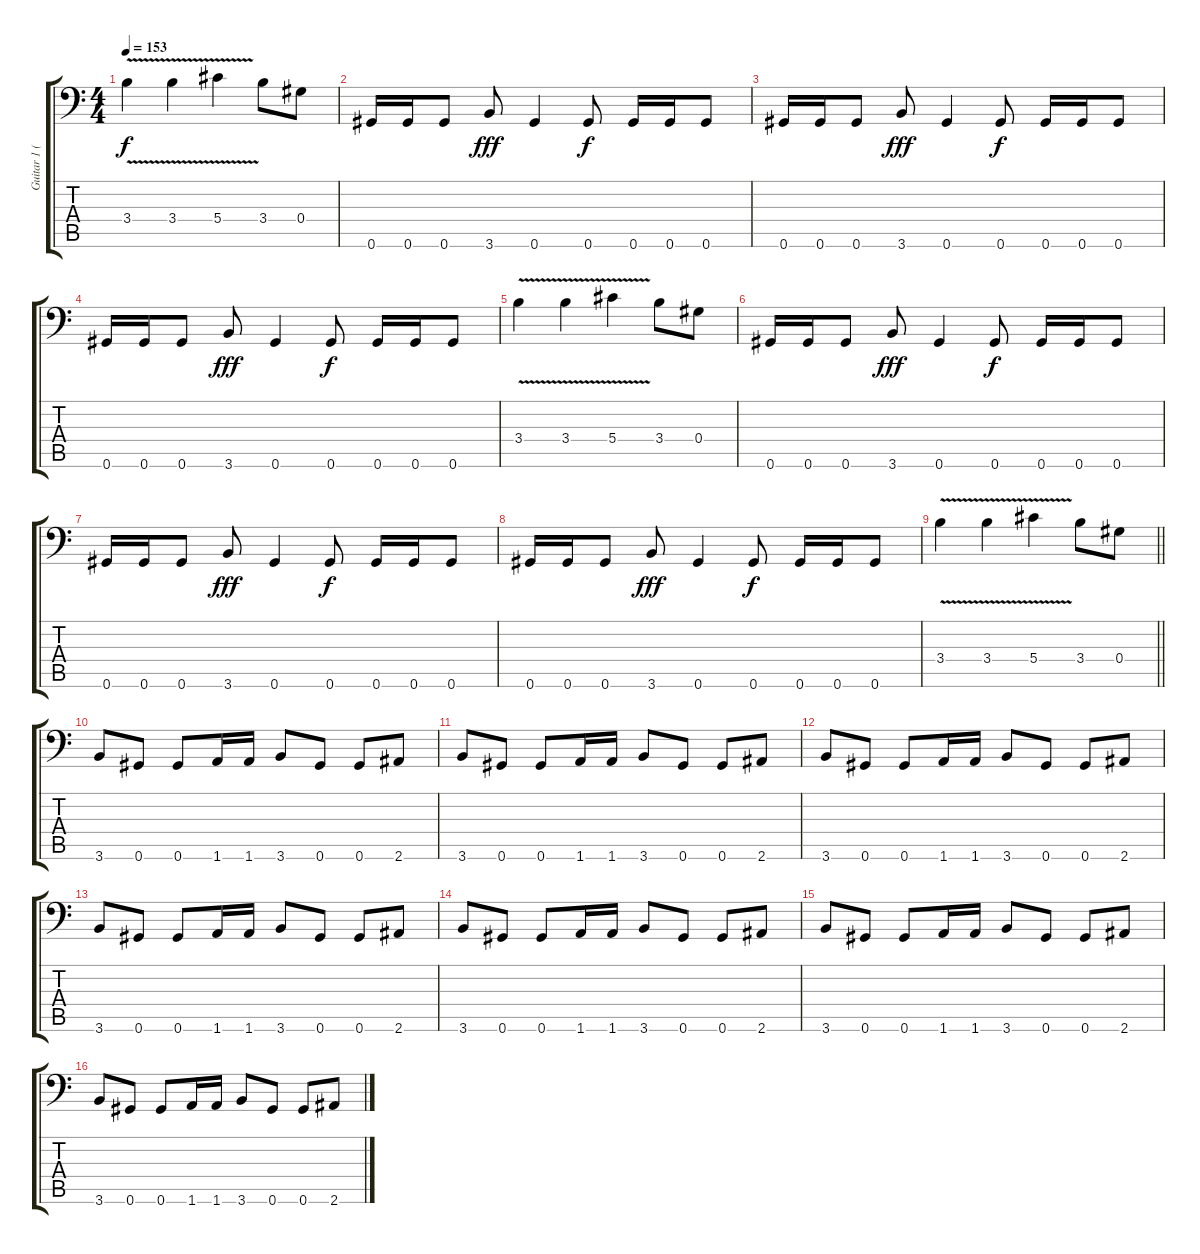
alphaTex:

\track ("Guitar 1 (James)" "Guitar 1 (") {instrument distortionguitar}
\staff {score tabs}
\tuning (Bb3 F3 Db3 Ab2 Eb2 Ab1) {hide}
\ts (4 4)
\tempo 153
\clef f4
\ks c
3.4{v}.4{dy f} 3.4{v}.4 5.4{v}.4 3.4.8 0.4.8 |
0.6.16 0.6.16 0.6.8 3.6.8{dy fff} 0.6.4 0.6.8{dy f} 0.6.16 0.6.16 0.6.8 |
0.6.16 0.6.16 0.6.8 3.6.8{dy fff} 0.6.4 0.6.8{dy f} 0.6.16 0.6.16 0.6.8 |
0.6.16 0.6.16 0.6.8 3.6.8{dy fff} 0.6.4 0.6.8{dy f} 0.6.16 0.6.16 0.6.8 |
3.4{v}.4 3.4{v}.4 5.4{v}.4 3.4.8 0.4.8 |
0.6.16 0.6.16 0.6.8 3.6.8{dy fff} 0.6.4 0.6.8{dy f} 0.6.16 0.6.16 0.6.8 |
0.6.16 0.6.16 0.6.8 3.6.8{dy fff} 0.6.4 0.6.8{dy f} 0.6.16 0.6.16 0.6.8 |
0.6.16 0.6.16 0.6.8 3.6.8{dy fff} 0.6.4 0.6.8{dy f} 0.6.16 0.6.16 0.6.8 |
\barLineRight lightlight
3.4{v}.4 3.4{v}.4 5.4{v}.4 3.4.8 0.4.8 |
3.6.8 0.6.8 0.6.8 1.6.16 1.6.16 3.6.8 0.6.8 0.6.8 2.6.8 |
3.6.8 0.6.8 0.6.8 1.6.16 1.6.16 3.6.8 0.6.8 0.6.8 2.6.8 |
3.6.8 0.6.8 0.6.8 1.6.16 1.6.16 3.6.8 0.6.8 0.6.8 2.6.8 |
3.6.8 0.6.8 0.6.8 1.6.16 1.6.16 3.6.8 0.6.8 0.6.8 2.6.8 |
3.6.8 0.6.8 0.6.8 1.6.16 1.6.16 3.6.8 0.6.8 0.6.8 2.6.8 |
3.6.8 0.6.8 0.6.8 1.6.16 1.6.16 3.6.8 0.6.8 0.6.8 2.6.8 |
3.6.8 0.6.8 0.6.8 1.6.16 1.6.16 3.6.8 0.6.8 0.6.8 2.6.8
